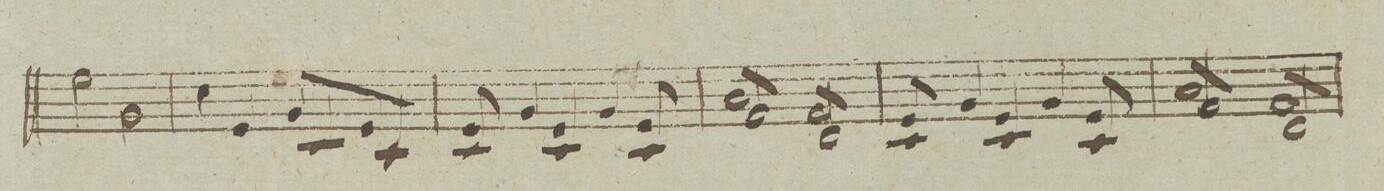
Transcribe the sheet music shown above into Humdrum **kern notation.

**kern	**dynam
*I"Violino. 2do	*
*clefG2	*
*k[]	*
*met(c)	*
*M4/4	*
2ee\	.
2g\	.
=42	=42
4cc\	.
4e/	.
8g/L	.
8c/	.
8e/	.
8c/J	.
=43	=43
8e/ 8c/	.
4g/	.
4e/ 4c/	.
4g/	.
8e/ 8c/	.
=44	=44
*tremolo	*
8a/L 8f/	.
8a/ 8f/	.
8a/ 8f/	.
8a/J 8f/	.
8f/L 8d/	.
8f/ 8d/	.
8f/ 8d/	.
8f/J 8d/	.
=45	=45
8e/ 8c/	.
4g/	.
4e/ 4c/	.
4g/	.
8e/ 8c/	.
=46	=46
8a/L 8f/	.
8a/ 8f/	.
8a/ 8f/	.
8a/J 8f/	.
8f/L 8d/	.
8f/ 8d/	.
8f/ 8d/	.
8f/J 8d/	.
*Xtremolo	*
=47	=47
*-	*-
